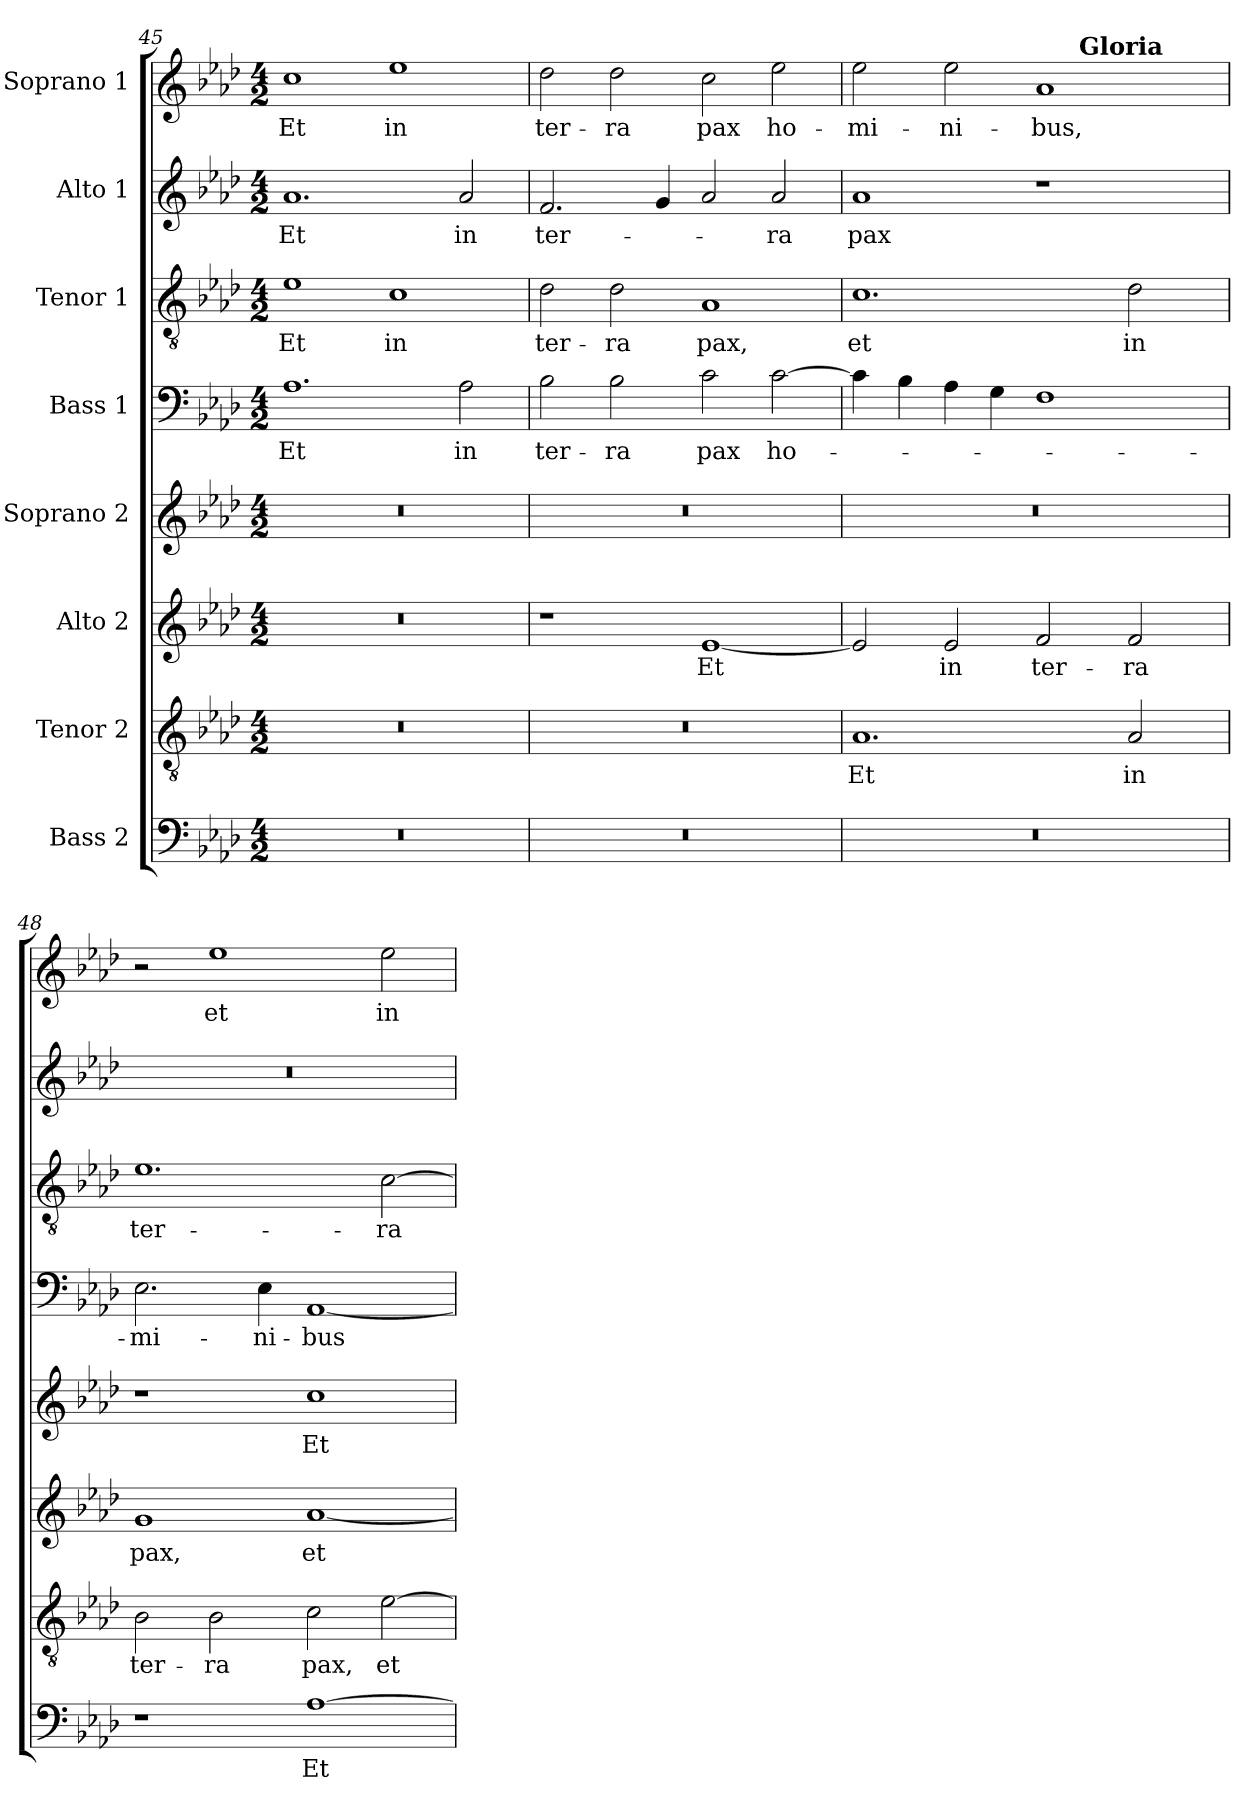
**kern	**text	**kern	**text	**kern	**text	**kern	**text	**kern	**text	**kern	**text	**kern	**text	**kern	**text
*part8	*part8	*part7	*part7	*part6	*part6	*part5	*part5	*part4	*part4	*part3	*part3	*part2	*part2	*part1	*part1
*staff8	*staff8	*staff7	*staff7	*staff6	*staff6	*staff5	*staff5	*staff4	*staff4	*staff3	*staff3	*staff2	*staff2	*staff1	*staff1
*I"Bass 2	*	*I"Tenor 2	*	*I"Alto 2	*	*I"Soprano 2	*	*I"Bass 1	*	*I"Tenor 1	*	*I"Alto 1	*	*I"Soprano 1	*
!!LO:PB:g=z
*clefF4	*	*clefGv2	*	*clefG2	*	*clefG2	*	*clefF4	*	*clefGv2	*	*clefG2	*	*clefG2	*
*k[b-e-a-d-]	*	*k[b-e-a-d-]	*	*k[b-e-a-d-]	*	*k[b-e-a-d-]	*	*k[b-e-a-d-]	*	*k[b-e-a-d-]	*	*k[b-e-a-d-]	*	*k[b-e-a-d-]	*
*A-:	*	*A-:	*	*A-:	*	*A-:	*	*A-:	*	*A-:	*	*A-:	*	*A-:	*
*M4/2	*	*M4/2	*	*M4/2	*	*M4/2	*	*M4/2	*	*M4/2	*	*M4/2	*	*M4/2	*
=45	=45	=45	=45	=45	=45	=45	=45	=45	=45	=45	=45	=45	=45	=45	=45
0r	.	0r	.	0r	.	0r	.	1.A-	Et	1e-	Et	1.a-	Et	1cc	Et
.	.	.	.	.	.	.	.	.	.	1c	in	.	.	1ee-	in
.	.	.	.	.	.	.	.	2A-\	in	.	.	2a-/	in	.	.
=46	=46	=46	=46	=46	=46	=46	=46	=46	=46	=46	=46	=46	=46	=46	=46
0r	.	0r	.	1r	.	0r	.	2B-\	ter-	2d-\	ter-	2.f/	ter-	2dd-\	ter-
.	.	.	.	.	.	.	.	2B-\	-ra	2d-\	-ra	.	.	2dd-\	-ra
.	.	.	.	.	.	.	.	.	.	.	.	4g/	.	.	.
.	.	.	.	[1e-	Et	.	.	2c\	pax	1A-	pax,	2a-/	.	2cc\	pax
.	.	.	.	.	.	.	.	[2c\	ho-	.	.	2a-/	-ra	2ee-\	ho-
=47	=47	=47	=47	=47	=47	=47	=47	=47	=47	=47	=47	=47	=47	=47	=47
*	*	*	*	*	*	*	*	*	*	*	*	*	*	*^	*
0r	.	1.A-	Et	2e-/]	.	0r	.	4c\]	.	1.c	et	1a-	pax	2ee-\	1ryy	-mi-
.	.	.	.	.	.	.	.	4B-\	.	.	.	.	.	.	.	.
.	.	.	.	2e-/	in	.	.	4A-\	.	.	.	.	.	2ee-\	.	-ni-
.	.	.	.	.	.	.	.	4G\	.	.	.	.	.	.	.	.
.	.	.	.	2f/	ter-	.	.	1F	.	.	.	1r	.	1a-	8..ryy	-bus,
!	!	!	!	!	!	!	!	!	!	!	!	!	!	!	!LO:TX:a:B:t=Gloria	!
.	.	.	.	.	.	.	.	.	.	.	.	.	.	.	2ryy	.
.	.	2A-/	in	2f/	-ra	.	.	.	.	2d-\	in	.	.	.	.	.
.	.	.	.	.	.	.	.	.	.	.	.	.	.	.	4ryy	.
.	.	.	.	.	.	.	.	.	.	.	.	.	.	.	32ryy	.
*	*	*	*	*	*	*	*	*	*	*	*	*	*	*v	*v	*
=48	=48	=48	=48	=48	=48	=48	=48	=48	=48	=48	=48	=48	=48	=48	=48
1r	.	2B-\	ter-	1g	pax,	1r	.	2.E-\	-mi-	1.e-	ter-	0r	.	2r	.
.	.	2B-\	-ra	.	.	.	.	.	.	.	.	.	.	1ee-	et
.	.	.	.	.	.	.	.	4E-\	-ni-	.	.	.	.	.	.
[1A-	Et	2c\	pax,	[1a-	et	1cc	Et	[1AA-	-bus	.	.	.	.	.	.
.	.	[2e-\	et	.	.	.	.	.	.	[2c\	-ra	.	.	2ee-\	in
=	=	=	=	=	=	=	=	=	=	=	=	=	=	=	=
*-	*-	*-	*-	*-	*-	*-	*-	*-	*-	*-	*-	*-	*-	*-	*-
